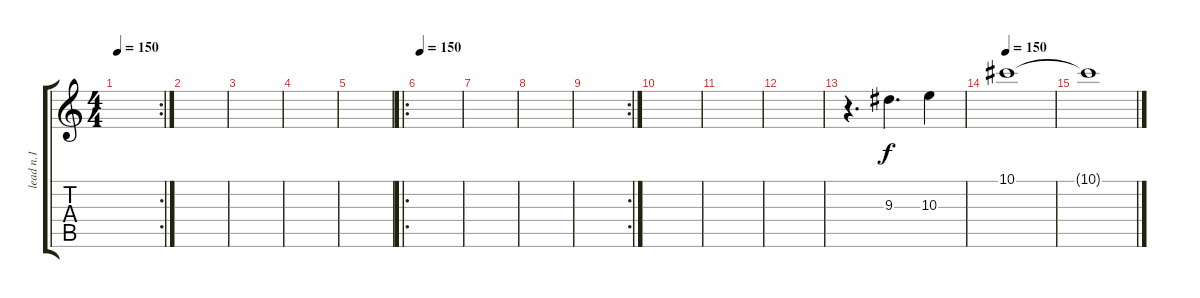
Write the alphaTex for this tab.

\track ("lead n.1" "lead n.1") {instrument distortionguitar}
\staff {score tabs}
\tuning (Eb4 Bb3 Gb3 Db3 Ab2 Eb2) {hide}
\rc 2
\ts (4 4)
\tempo 150
\clef g2
\ks c
|
|
|
|
|
\ro
\tempo 150
|
|
|
\rc 2
|
|
|
|
r.4{d} 9.3.4{d} 10.3.4 |
\tempo 150
10.1.1 |
10.1{t}.1
